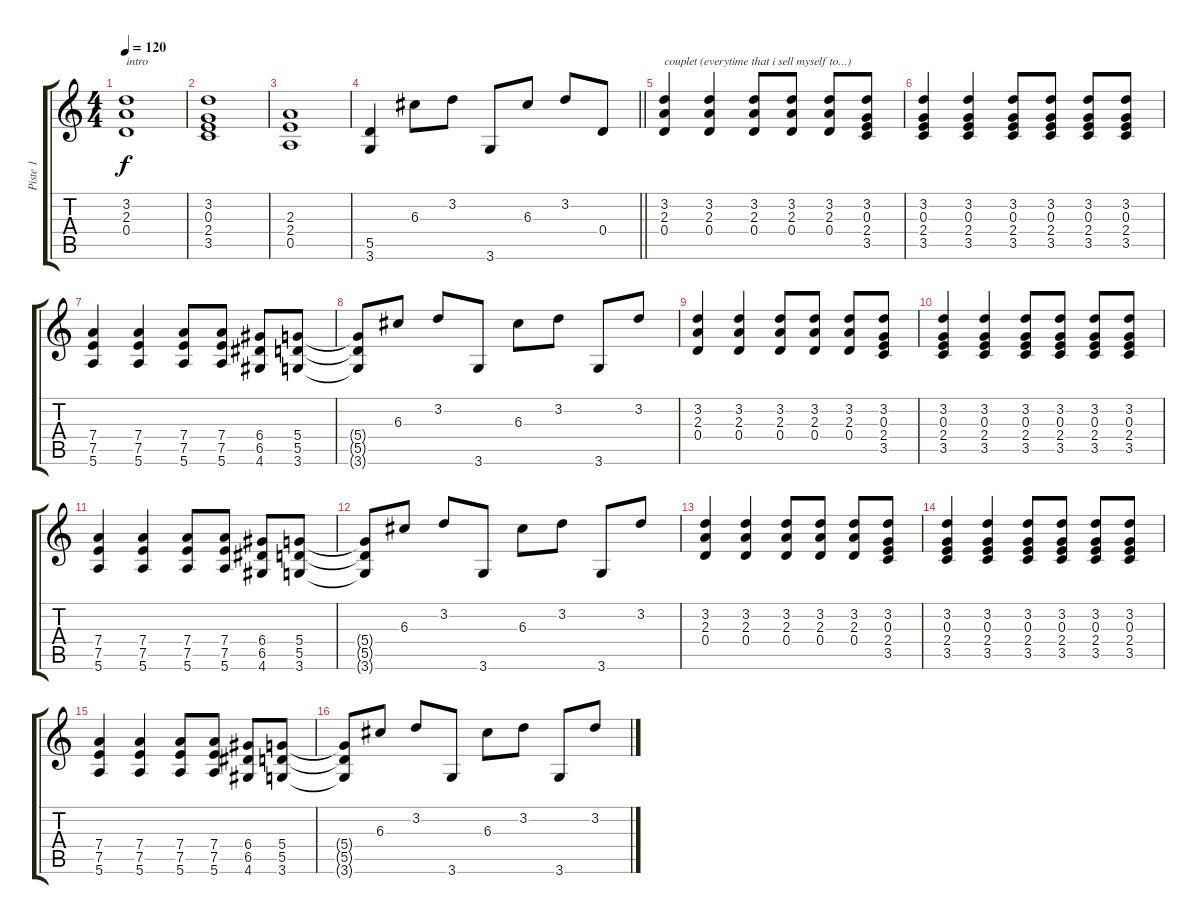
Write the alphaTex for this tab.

\track ("Piste 1" "Piste 1") {instrument acousticguitarnylon}
\staff {score tabs}
\tuning (E4 B3 G3 D3 A2 E2) {hide}
\ts (4 4)
\tempo 120
\clef g2
\ks c
(3.2 2.3 0.4).1{txt "intro" dy f instrument acousticguitarnylon} |
(3.2 0.3 2.4 3.5).1 |
(2.3 2.4 0.5).1 |
\barLineRight lightlight
(5.5 3.6).4 6.3.8 3.2.8 3.6.8 6.3.8 3.2.8 0.4.8 |
(3.2 2.3 0.4).4{txt "couplet (everytime that i sell myself to...)"} (3.2 2.3 0.4).4 (3.2 2.3 0.4).8 (3.2 2.3 0.4).8 (3.2 2.3 0.4).8 (3.2 0.3 2.4 3.5).8 |
(3.2 0.3 2.4 3.5).4 (3.2 0.3 2.4 3.5).4 (3.2 0.3 2.4 3.5).8 (3.2 0.3 2.4 3.5).8 (3.2 0.3 2.4 3.5).8 (3.2 0.3 2.4 3.5).8 |
(7.4 7.5 5.6).4 (7.4 7.5 5.6).4 (7.4 7.5 5.6).8 (7.4 7.5 5.6).8 (6.4 6.5 4.6).8 (5.4 5.5 3.6).8 |
(5.4{t} 5.5{t} 3.6{t}).8 6.3.8 3.2.8 3.6.8 6.3.8 3.2.8 3.6.8 3.2.8 |
(3.2 2.3 0.4).4 (3.2 2.3 0.4).4 (3.2 2.3 0.4).8 (3.2 2.3 0.4).8 (3.2 2.3 0.4).8 (3.2 0.3 2.4 3.5).8 |
(3.2 0.3 2.4 3.5).4 (3.2 0.3 2.4 3.5).4 (3.2 0.3 2.4 3.5).8 (3.2 0.3 2.4 3.5).8 (3.2 0.3 2.4 3.5).8 (3.2 0.3 2.4 3.5).8 |
(7.4 7.5 5.6).4 (7.4 7.5 5.6).4 (7.4 7.5 5.6).8 (7.4 7.5 5.6).8 (6.4 6.5 4.6).8 (5.4 5.5 3.6).8 |
(5.4{t} 5.5{t} 3.6{t}).8 6.3.8 3.2.8 3.6.8 6.3.8 3.2.8 3.6.8 3.2.8 |
(3.2 2.3 0.4).4 (3.2 2.3 0.4).4 (3.2 2.3 0.4).8 (3.2 2.3 0.4).8 (3.2 2.3 0.4).8 (3.2 0.3 2.4 3.5).8 |
(3.2 0.3 2.4 3.5).4 (3.2 0.3 2.4 3.5).4 (3.2 0.3 2.4 3.5).8 (3.2 0.3 2.4 3.5).8 (3.2 0.3 2.4 3.5).8 (3.2 0.3 2.4 3.5).8 |
(7.4 7.5 5.6).4 (7.4 7.5 5.6).4 (7.4 7.5 5.6).8 (7.4 7.5 5.6).8 (6.4 6.5 4.6).8 (5.4 5.5 3.6).8 |
(5.4{t} 5.5{t} 3.6{t}).8 6.3.8 3.2.8 3.6.8 6.3.8 3.2.8 3.6.8 3.2.8
